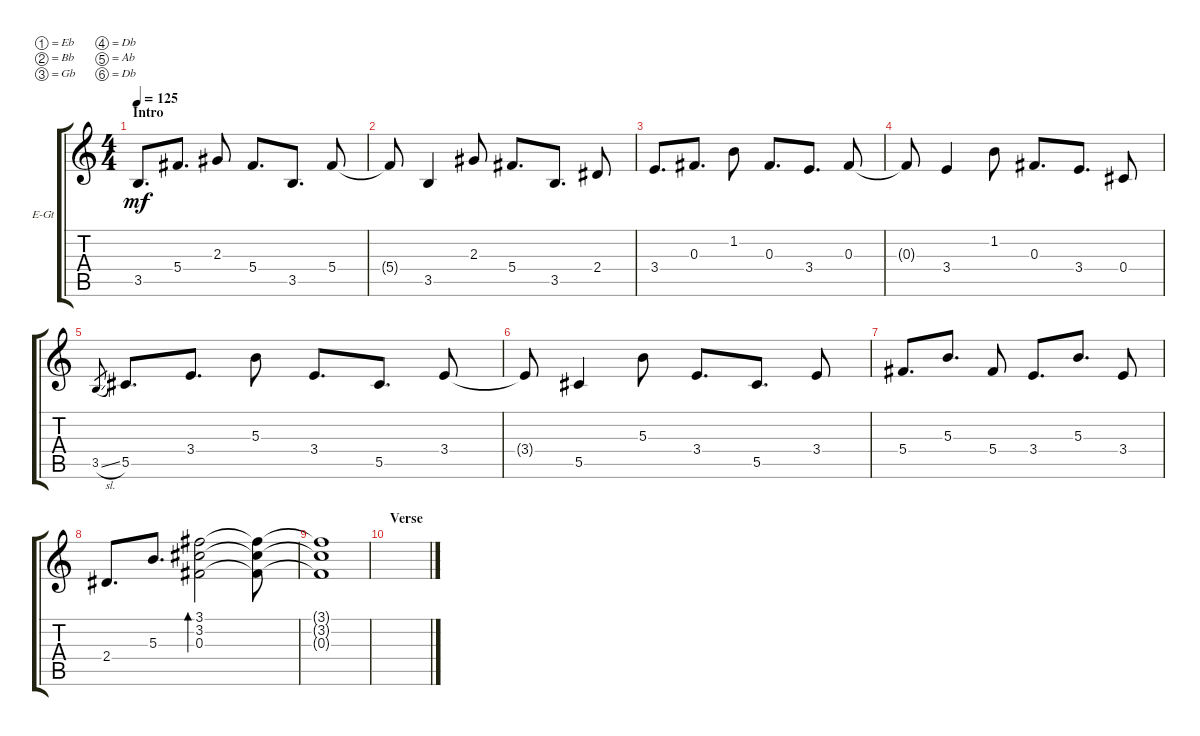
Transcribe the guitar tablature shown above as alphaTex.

\defaultSystemsLayout 4
\bracketExtendMode groupsimilarinstruments
\firstSystemTrackNameOrientation horizontal
\otherSystemsTrackNameOrientation horizontal
\track ("Guitar 1 (Clean)" "E-Gt") {instrument electricguitarclean}
\staff {score tabs}
\tuning (Eb4 Bb3 Gb3 Db3 Ab2 Db2)
\ts (4 4)
\section ("" "Intro")
\tempo 125
\clef g2
\ks c
3.5.8{d dy mf instrument electricguitarclean} 5.4.8{d} 2.3.8 5.4.8{d} 3.5.8{d} 5.4.8 |
5.4{t}.8 3.5.4 2.3.8 5.4.8{d} 3.5.8{d} 2.4.8 |
3.4.8{d} 0.3.8{d} 1.2.8 0.3.8{d} 3.4.8{d} 0.3.8 |
0.3{t}.8 3.4.4 1.2.8 0.3.8{d} 3.4.8{d} 0.4.8 |
3.5{sl}.8{gr} 5.5.8{d} 3.4.8{d} 5.3.8 3.4.8{d} 5.5.8{d} 3.4.8 |
3.4{t}.8 5.5.4 5.3.8 3.4.8{d} 5.5.8{d} 3.4.8 |
5.4.8{d} 5.3.8{d} 5.4.8 3.4.8{d} 5.3.8{d} 3.4.8 |
2.4.8{d} 5.3.8{d} (0.3 3.2 3.1).2{bd 290} (0.3{t} 3.2{t} 3.1{t}).8 |
(0.3{t} 3.2{t} 3.1{t}).1 |
\section ("" "Verse")
